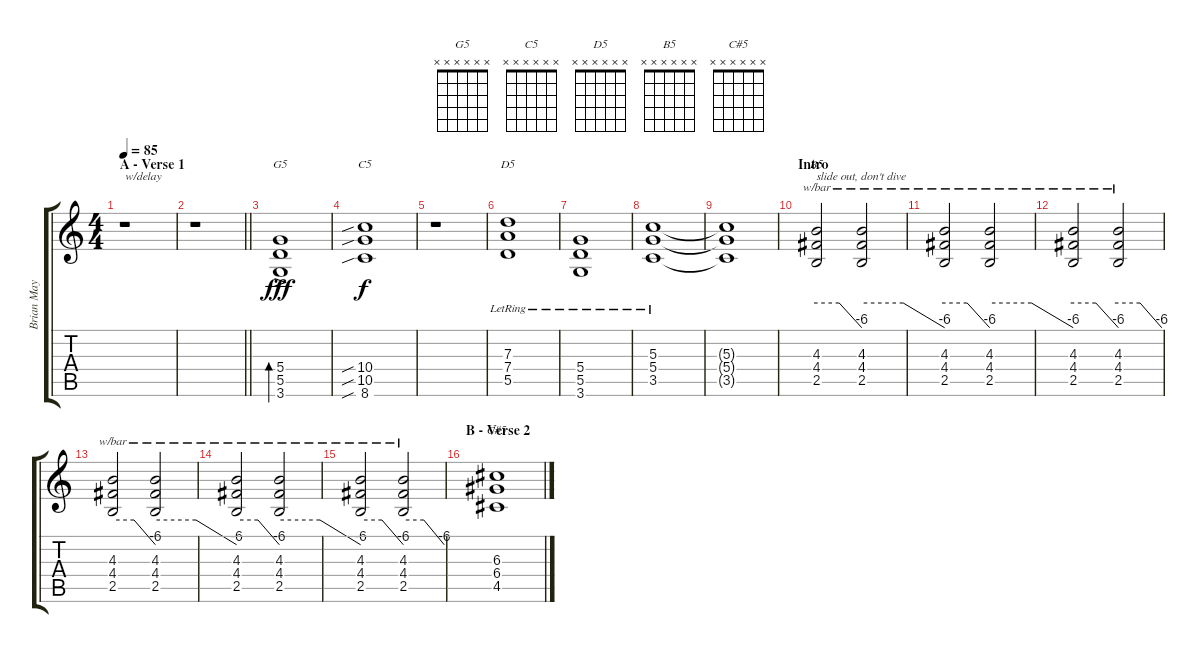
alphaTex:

\track ("Brian May - 2nd guitar" "Brian May ") {instrument overdrivenguitar}
\staff {score tabs}
\tuning (E4 B3 G3 D3 A2 E2) {hide}
\chord ("G5" x x x x x x)
\chord ("C5" x x x x x x)
\chord ("D5" x x x x x x)
\chord ("B5" x x x x x x)
\chord ("C#5" x x x x x x)
\ts (4 4)
\section ("" "A - Verse 1")
\tempo 85
\clef g2
\ks c
r.1{txt "w/delay" dy fff instrument overdrivenguitar} |
\barLineRight lightlight
r.1 |
(5.4{ac} 5.5{ac} 3.6).1{bd 240 ch "G5"} |
(10.4{sib} 10.5{sib} 8.6{sib}).1{ch "C5" dy f} |
r.1 |
(7.3{lr} 7.4{lr} 5.5{lr}).1{ch "D5"} |
(5.4{lr} 5.5{lr} 3.6{lr}).1 |
(5.3{lr} 5.4{lr} 3.5{lr}).1 |
(5.3{t} 5.4{t} 3.5{t}).1 |
\section ("" "Intro")
(4.3 4.4 2.5).2{tbe (custom default 0 0 30 0 60 -24) ch "B5" txt "slide out, don't dive"} (4.3 4.4 2.5).2{tbe (custom default 0 0 30 0 60 -24)} |
(4.3 4.4 2.5).2{tbe (custom default 0 0 30 0 60 -24)} (4.3 4.4 2.5).2{tbe (custom default 0 0 30 0 60 -24)} |
(4.3 4.4 2.5).2{tbe (custom default 0 0 30 0 60 -24)} (4.3 4.4 2.5).2{tbe (custom default 0 0 30 0 60 -24)} |
(4.3 4.4 2.5).2{tbe (custom default 0 0 30 0 60 -24)} (4.3 4.4 2.5).2{tbe (custom default 0 0 30 0 60 -24)} |
(4.3 4.4 2.5).2{tbe (custom default 0 0 30 0 60 -24)} (4.3 4.4 2.5).2{tbe (custom default 0 0 30 0 60 -24)} |
(4.3 4.4 2.5).2{tbe (custom default 0 0 30 0 60 -24)} (4.3 4.4 2.5).2{tbe (custom default 0 0 30 0 60 -24)} |
\section ("" "B - Verse 2")
(6.3 6.4 4.5).1{ch "C#5"}
